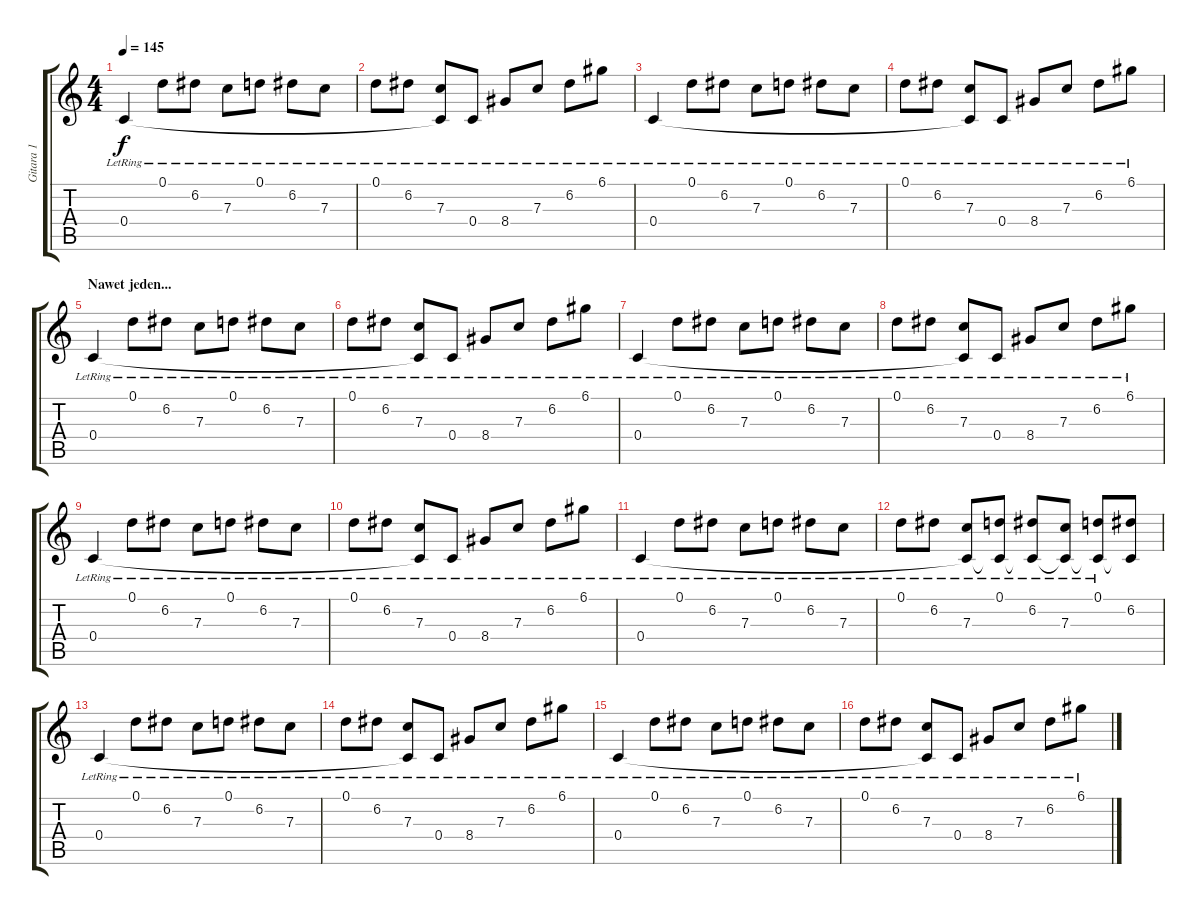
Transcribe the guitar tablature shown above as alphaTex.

\track ("Gitara 1" "Gitara 1") {instrument acousticguitarsteel}
\staff {score tabs}
\tuning (D4 A3 F3 C3 G2 C2) {hide}
\ts (4 4)
\tempo 145
\clef g2
\ks c
0.4{lr}.4{dy f instrument acousticguitarsteel} 0.1{lr}.8 6.2{lr}.8 7.3{lr}.8 0.1{lr}.8 6.2{lr}.8 7.3{lr}.8 |
0.1{lr}.8 6.2{lr}.8 (7.3{lr} 0.4{t}).8 0.4{lr}.8 8.4{lr}.8 7.3{lr}.8 6.2{lr}.8 6.1{lr}.8 |
0.4{lr}.4 0.1{lr}.8 6.2{lr}.8 7.3{lr}.8 0.1{lr}.8 6.2{lr}.8 7.3{lr}.8 |
0.1{lr}.8 6.2{lr}.8 (7.3{lr} 0.4{t}).8 0.4{lr}.8 8.4{lr}.8 7.3{lr}.8 6.2{lr}.8 6.1{lr}.8 |
\section ("" "Nawet jeden...")
0.4{lr}.4 0.1{lr}.8 6.2{lr}.8 7.3{lr}.8 0.1{lr}.8 6.2{lr}.8 7.3{lr}.8 |
0.1{lr}.8 6.2{lr}.8 (7.3{lr} 0.4{t}).8 0.4{lr}.8 8.4{lr}.8 7.3{lr}.8 6.2{lr}.8 6.1{lr}.8 |
0.4{lr}.4 0.1{lr}.8 6.2{lr}.8 7.3{lr}.8 0.1{lr}.8 6.2{lr}.8 7.3{lr}.8 |
0.1{lr}.8 6.2{lr}.8 (7.3{lr} 0.4{t}).8 0.4{lr}.8 8.4{lr}.8 7.3{lr}.8 6.2{lr}.8 6.1{lr}.8 |
0.4{lr}.4 0.1{lr}.8 6.2{lr}.8 7.3{lr}.8 0.1{lr}.8 6.2{lr}.8 7.3{lr}.8 |
0.1{lr}.8 6.2{lr}.8 (7.3{lr} 0.4{t}).8 0.4{lr}.8 8.4{lr}.8 7.3{lr}.8 6.2{lr}.8 6.1{lr}.8 |
0.4{lr}.4 0.1{lr}.8 6.2{lr}.8 7.3{lr}.8 0.1{lr}.8 6.2{lr}.8 7.3{lr}.8 |
0.1{lr}.8 6.2{lr}.8 (7.3{lr} 0.4{t}).8 (0.1{lr} 0.4{t}).8 (6.2{lr} 0.4{t}).8 (7.3{lr} 0.4{t}).8 (0.1{lr} 0.4{t}).8 (6.2 0.4{t}).8 |
0.4{lr}.4 0.1{lr}.8 6.2{lr}.8 7.3{lr}.8 0.1{lr}.8 6.2{lr}.8 7.3{lr}.8 |
0.1{lr}.8 6.2{lr}.8 (7.3{lr} 0.4{t}).8 0.4{lr}.8 8.4{lr}.8 7.3{lr}.8 6.2{lr}.8 6.1{lr}.8 |
0.4{lr}.4 0.1{lr}.8 6.2{lr}.8 7.3{lr}.8 0.1{lr}.8 6.2{lr}.8 7.3{lr}.8 |
0.1{lr}.8 6.2{lr}.8 (7.3{lr} 0.4{t}).8 0.4{lr}.8 8.4{lr}.8 7.3{lr}.8 6.2{lr}.8 6.1{lr}.8
